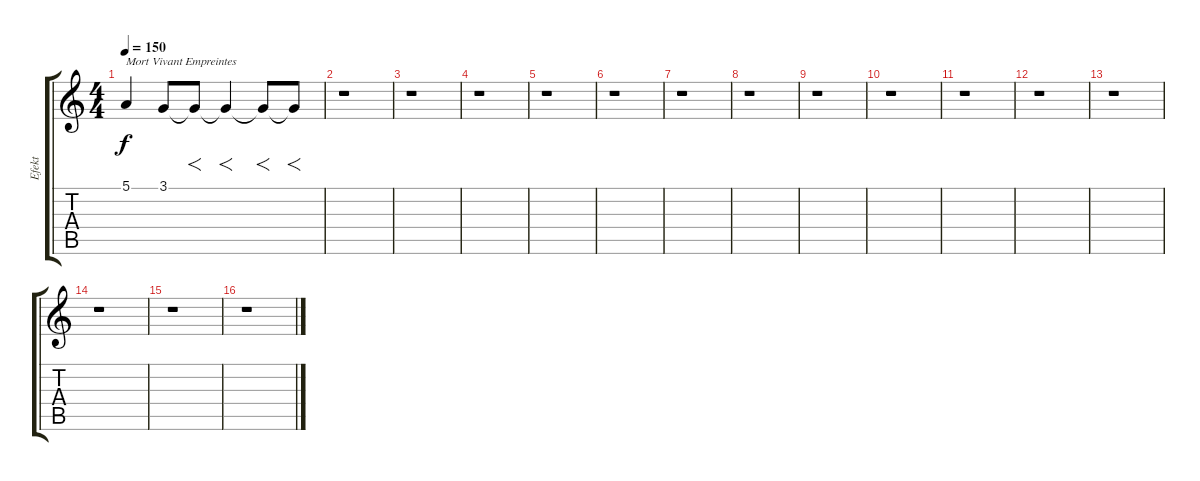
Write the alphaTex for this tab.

\track ("Efekt" "Efekt") {instrument stringensemble1}
\staff {score tabs}
\tuning (E4 B3 G3 D3 A2 E2) {hide}
\ts (4 4)
\tempo 150
\clef g2
\ks c
5.1.4{txt "Mort Vivant Empreintes" dy f} 3.1.8 3.1{t}.8{f} 3.1{t}.4{f} 3.1{t}.8{f} 3.1{t}.8{f} |
r.1 |
r.1 |
r.1 |
r.1 |
r.1 |
r.1 |
r.1 |
r.1 |
r.1 |
r.1 |
r.1 |
r.1 |
r.1 |
r.1 |
r.1
